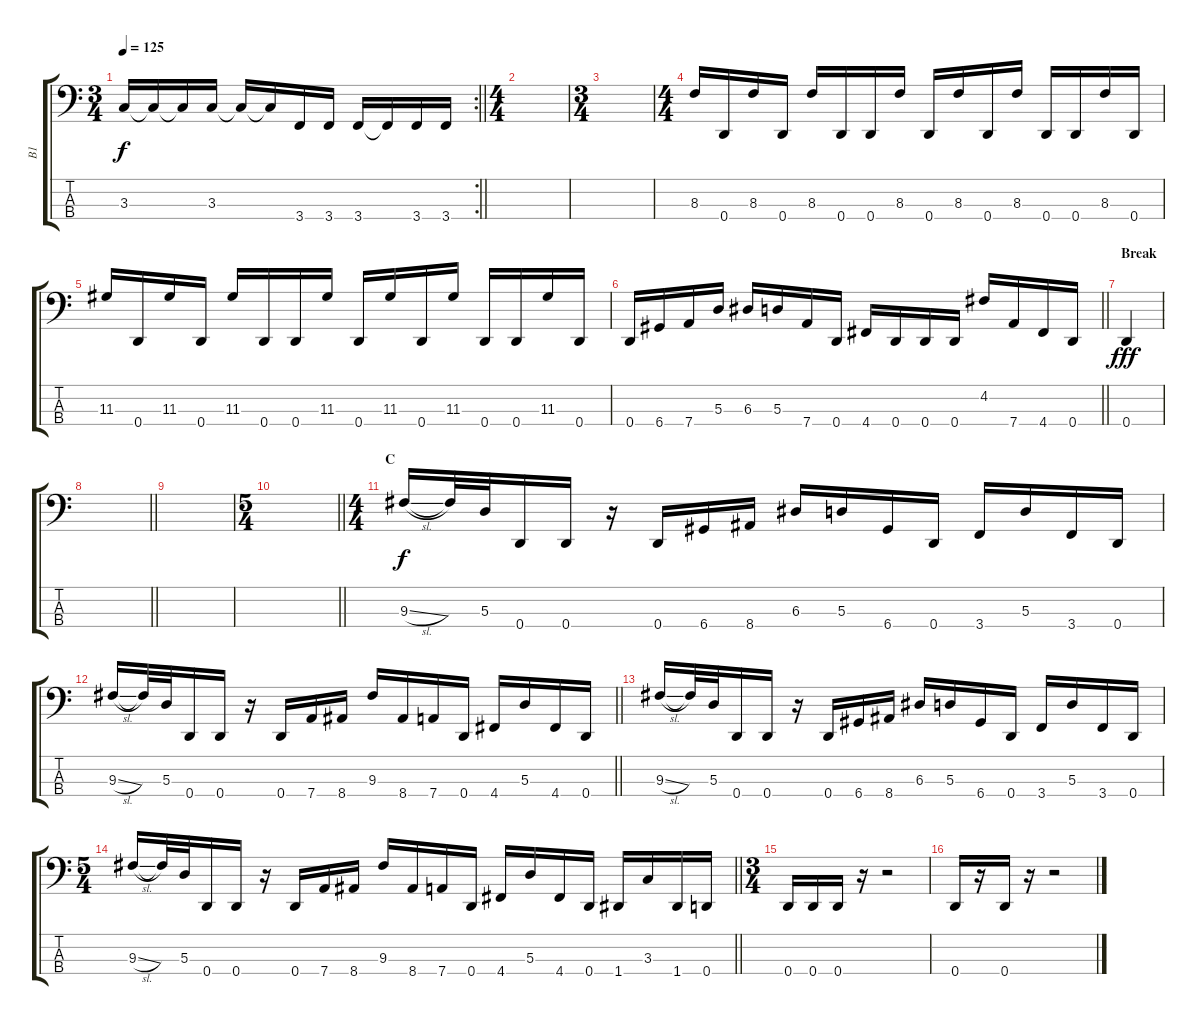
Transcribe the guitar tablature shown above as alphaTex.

\track ("B1" "B1") {instrument slapbass2}
\staff {score tabs}
\tuning (G2 D2 A1 D1) {hide}
\rc 2
\ts (3 4)
\tempo 125
\clef f4
\barLineRight lightlight
\ks c
3.3.16{dy f} 3.3{t}.16 3.3{t}.16 3.3.16 3.3{t}.16 3.3{t}.16 3.4.16 3.4.16 3.4.16 3.4{t}.16 3.4.16 3.4.16 |
\ts (4 4)
\section ("" "")
|
\ts (3 4)
|
\ts (4 4)
8.3.16 0.4.16 8.3.16 0.4.16 8.3.16 0.4.16 0.4.16 8.3.16 0.4.16 8.3.16 0.4.16 8.3.16 0.4.16 0.4.16 8.3.16 0.4.16 |
11.3.16 0.4.16 11.3.16 0.4.16 11.3.16 0.4.16 0.4.16 11.3.16 0.4.16 11.3.16 0.4.16 11.3.16 0.4.16 0.4.16 11.3.16 0.4.16 |
\barLineRight lightlight
0.4.16 6.4.16 7.4.16 5.3.16 6.3.16 5.3.16 7.4.16 0.4.16 4.4.16 0.4.16 0.4.16 0.4.16 4.2.16 7.4.16 4.4.16 0.4.16 |
\section ("" "Break")
0.4.4{dy fff} |
\barLineRight lightlight
|
|
\ts (5 4)
\barLineRight lightlight
|
\ts (4 4)
\section ("" "C")
9.3{sl}.16{dy f} 9.3{t}.32 5.3.32 0.4.16 0.4.16 r.16 0.4.16 6.4.16 8.4.16 6.3.16 5.3.16 6.4.16 0.4.16 3.4.16 5.3.16 3.4.16 0.4.16 |
\barLineRight lightlight
9.3{sl}.16 9.3{t}.32 5.3.32 0.4.16 0.4.16 r.16 0.4.16 7.4.16 8.4.16 9.3.16 8.4.16 7.4.16 0.4.16 4.4.16 5.3.16 4.4.16 0.4.16 |
9.3{sl}.16 9.3{t}.32 5.3.32 0.4.16 0.4.16 r.16 0.4.16 6.4.16 8.4.16 6.3.16 5.3.16 6.4.16 0.4.16 3.4.16 5.3.16 3.4.16 0.4.16 |
\ts (5 4)
\barLineRight lightlight
9.3{sl}.16 9.3{t}.32 5.3.32 0.4.16 0.4.16 r.16 0.4.16 7.4.16 8.4.16 9.3.16 8.4.16 7.4.16 0.4.16 4.4.16 5.3.16 4.4.16 0.4.16 1.4.16 3.3.16 1.4.16 0.4.16 |
\ts (3 4)
\section ("" "")
0.4.16 0.4.16 0.4.16 r.16 r.2 |
0.4.16 r.16 0.4.16 r.16 r.2
